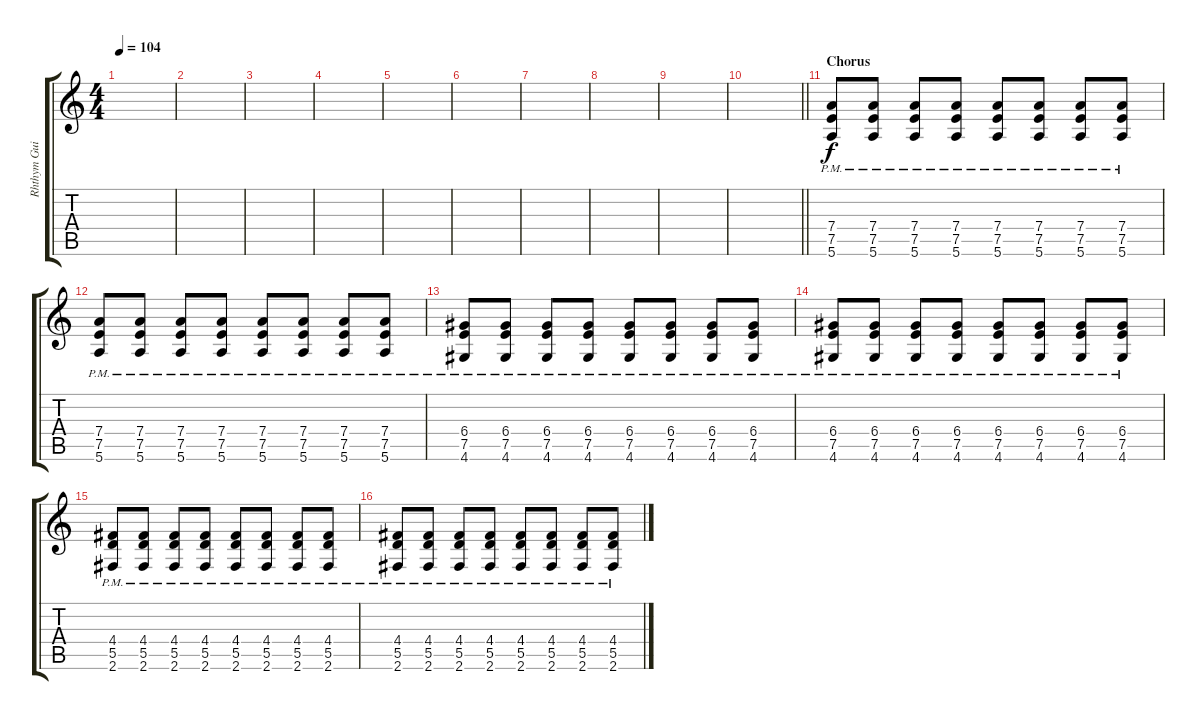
\track ("Rhthym Guitar 1" "Rhthym Gui") {instrument acousticguitarsteel}
\staff {score tabs}
\tuning (E4 B3 G3 D3 A2 E2) {hide}
\ts (4 4)
\tempo 104
\clef g2
\ks c
|
|
|
|
|
|
|
|
|
\barLineRight lightlight
|
\section ("" "Chorus")
(7.4{pm} 7.5{pm} 5.6{pm}).8 (7.4{pm} 7.5{pm} 5.6{pm}).8 (7.4{pm} 7.5{pm} 5.6{pm}).8 (7.4{pm} 7.5{pm} 5.6{pm}).8 (7.4{pm} 7.5{pm} 5.6{pm}).8 (7.4{pm} 7.5{pm} 5.6{pm}).8 (7.4{pm} 7.5{pm} 5.6{pm}).8 (7.4{pm} 7.5{pm} 5.6{pm}).8 |
(7.4{pm} 7.5{pm} 5.6{pm}).8 (7.4{pm} 7.5{pm} 5.6{pm}).8 (7.4{pm} 7.5{pm} 5.6{pm}).8 (7.4{pm} 7.5{pm} 5.6{pm}).8 (7.4{pm} 7.5{pm} 5.6{pm}).8 (7.4{pm} 7.5{pm} 5.6{pm}).8 (7.4{pm} 7.5{pm} 5.6{pm}).8 (7.4{pm} 7.5{pm} 5.6{pm}).8 |
(6.4{pm} 7.5{pm} 4.6{pm}).8 (6.4{pm} 7.5{pm} 4.6{pm}).8 (6.4{pm} 7.5{pm} 4.6{pm}).8 (6.4{pm} 7.5{pm} 4.6{pm}).8 (6.4{pm} 7.5{pm} 4.6{pm}).8 (6.4{pm} 7.5{pm} 4.6{pm}).8 (6.4{pm} 7.5{pm} 4.6{pm}).8 (6.4{pm} 7.5{pm} 4.6{pm}).8 |
(6.4{pm} 7.5{pm} 4.6{pm}).8 (6.4{pm} 7.5{pm} 4.6{pm}).8 (6.4{pm} 7.5{pm} 4.6{pm}).8 (6.4{pm} 7.5{pm} 4.6{pm}).8 (6.4{pm} 7.5{pm} 4.6{pm}).8 (6.4{pm} 7.5{pm} 4.6{pm}).8 (6.4{pm} 7.5{pm} 4.6{pm}).8 (6.4{pm} 7.5{pm} 4.6{pm}).8 |
(4.4{pm} 5.5{pm} 2.6).8 (4.4{pm} 5.5{pm} 2.6).8 (4.4{pm} 5.5{pm} 2.6).8 (4.4{pm} 5.5{pm} 2.6).8 (4.4{pm} 5.5{pm} 2.6).8 (4.4{pm} 5.5{pm} 2.6).8 (4.4{pm} 5.5{pm} 2.6).8 (4.4{pm} 5.5{pm} 2.6).8 |
(4.4{pm} 5.5{pm} 2.6).8 (4.4{pm} 5.5{pm} 2.6).8 (4.4{pm} 5.5{pm} 2.6).8 (4.4{pm} 5.5{pm} 2.6).8 (4.4{pm} 5.5{pm} 2.6).8 (4.4{pm} 5.5{pm} 2.6).8 (4.4{pm} 5.5{pm} 2.6).8 (4.4{pm} 5.5{pm} 2.6).8
